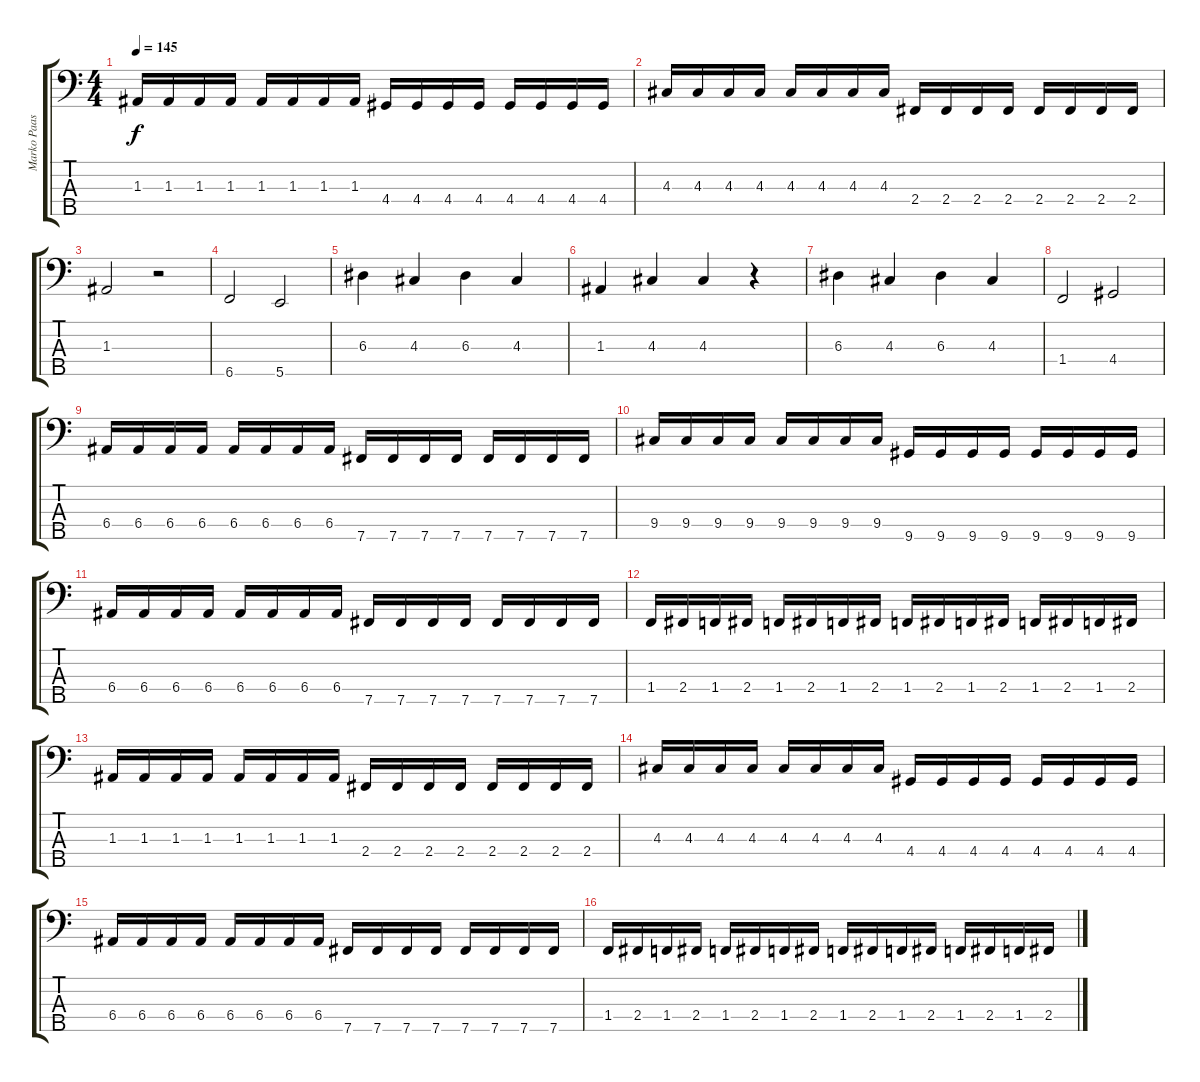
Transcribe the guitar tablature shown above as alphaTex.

\track ("Marko Paasikoski" "Marko Paas") {instrument electricbassfinger}
\staff {score tabs}
\tuning (G2 D2 A1 E1 B0) {hide}
\ts (4 4)
\tempo 145
\clef f4
\ks c
1.3.16{dy f} 1.3.16 1.3.16 1.3.16 1.3.16 1.3.16 1.3.16 1.3.16 4.4.16 4.4.16 4.4.16 4.4.16 4.4.16 4.4.16 4.4.16 4.4.16 |
4.3.16 4.3.16 4.3.16 4.3.16 4.3.16 4.3.16 4.3.16 4.3.16 2.4.16 2.4.16 2.4.16 2.4.16 2.4.16 2.4.16 2.4.16 2.4.16 |
1.3.2 r.2 |
6.5.2 5.5.2 |
6.3.4 4.3.4 6.3.4 4.3.4 |
1.3.4 4.3.4 4.3.4 r.4 |
6.3.4 4.3.4 6.3.4 4.3.4 |
1.4.2 4.4.2 |
6.4.16 6.4.16 6.4.16 6.4.16 6.4.16 6.4.16 6.4.16 6.4.16 7.5.16 7.5.16 7.5.16 7.5.16 7.5.16 7.5.16 7.5.16 7.5.16 |
9.4.16 9.4.16 9.4.16 9.4.16 9.4.16 9.4.16 9.4.16 9.4.16 9.5.16 9.5.16 9.5.16 9.5.16 9.5.16 9.5.16 9.5.16 9.5.16 |
6.4.16 6.4.16 6.4.16 6.4.16 6.4.16 6.4.16 6.4.16 6.4.16 7.5.16 7.5.16 7.5.16 7.5.16 7.5.16 7.5.16 7.5.16 7.5.16 |
1.4.16 2.4.16 1.4.16 2.4.16 1.4.16 2.4.16 1.4.16 2.4.16 1.4.16 2.4.16 1.4.16 2.4.16 1.4.16 2.4.16 1.4.16 2.4.16 |
1.3.16 1.3.16 1.3.16 1.3.16 1.3.16 1.3.16 1.3.16 1.3.16 2.4.16 2.4.16 2.4.16 2.4.16 2.4.16 2.4.16 2.4.16 2.4.16 |
4.3.16 4.3.16 4.3.16 4.3.16 4.3.16 4.3.16 4.3.16 4.3.16 4.4.16 4.4.16 4.4.16 4.4.16 4.4.16 4.4.16 4.4.16 4.4.16 |
6.4.16 6.4.16 6.4.16 6.4.16 6.4.16 6.4.16 6.4.16 6.4.16 7.5.16 7.5.16 7.5.16 7.5.16 7.5.16 7.5.16 7.5.16 7.5.16 |
1.4.16 2.4.16 1.4.16 2.4.16 1.4.16 2.4.16 1.4.16 2.4.16 1.4.16 2.4.16 1.4.16 2.4.16 1.4.16 2.4.16 1.4.16 2.4.16
